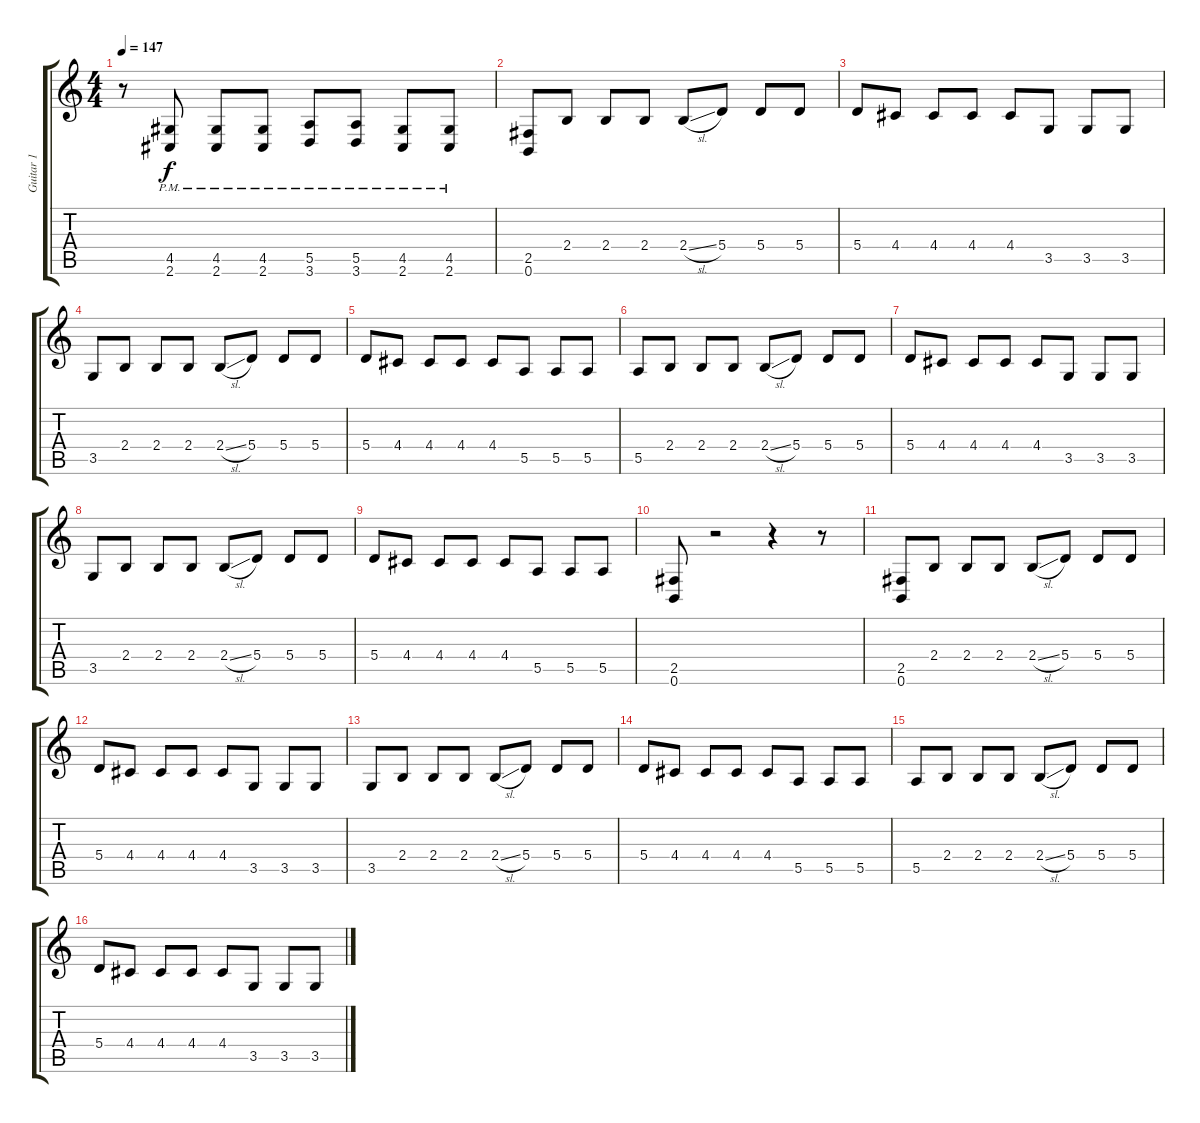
\track ("Guitar 1" "Guitar 1") {instrument distortionguitar}
\staff {score tabs}
\tuning (B3 Gb3 D3 A2 E2 B1) {hide}
\ts (4 4)
\tempo 147
\clef g2
\ks c
r.8{dy f} (4.5{pm} 2.6).8 (4.5{pm} 2.6).8 (4.5{pm} 2.6).8 (5.5{pm} 3.6).8 (5.5{pm} 3.6).8 (4.5{pm} 2.6).8 (4.5{pm} 2.6).8 |
(2.5 0.6).8 2.4.8 2.4.8 2.4.8 2.4{sl}.8 5.4.8 5.4.8 5.4.8 |
5.4.8 4.4.8 4.4.8 4.4.8 4.4.8 3.5.8 3.5.8 3.5.8 |
3.5.8 2.4.8 2.4.8 2.4.8 2.4{sl}.8 5.4.8 5.4.8 5.4.8 |
5.4.8 4.4.8 4.4.8 4.4.8 4.4.8 5.5.8 5.5.8 5.5.8 |
5.5.8 2.4.8 2.4.8 2.4.8 2.4{sl}.8 5.4.8 5.4.8 5.4.8 |
5.4.8 4.4.8 4.4.8 4.4.8 4.4.8 3.5.8 3.5.8 3.5.8 |
3.5.8 2.4.8 2.4.8 2.4.8 2.4{sl}.8 5.4.8 5.4.8 5.4.8 |
5.4.8 4.4.8 4.4.8 4.4.8 4.4.8 5.5.8 5.5.8 5.5.8 |
(2.5 0.6).8 r.2 r.4 r.8 |
(2.5 0.6).8 2.4.8 2.4.8 2.4.8 2.4{sl}.8 5.4.8 5.4.8 5.4.8 |
5.4.8 4.4.8 4.4.8 4.4.8 4.4.8 3.5.8 3.5.8 3.5.8 |
3.5.8 2.4.8 2.4.8 2.4.8 2.4{sl}.8 5.4.8 5.4.8 5.4.8 |
5.4.8 4.4.8 4.4.8 4.4.8 4.4.8 5.5.8 5.5.8 5.5.8 |
5.5.8 2.4.8 2.4.8 2.4.8 2.4{sl}.8 5.4.8 5.4.8 5.4.8 |
5.4.8 4.4.8 4.4.8 4.4.8 4.4.8 3.5.8 3.5.8 3.5.8
